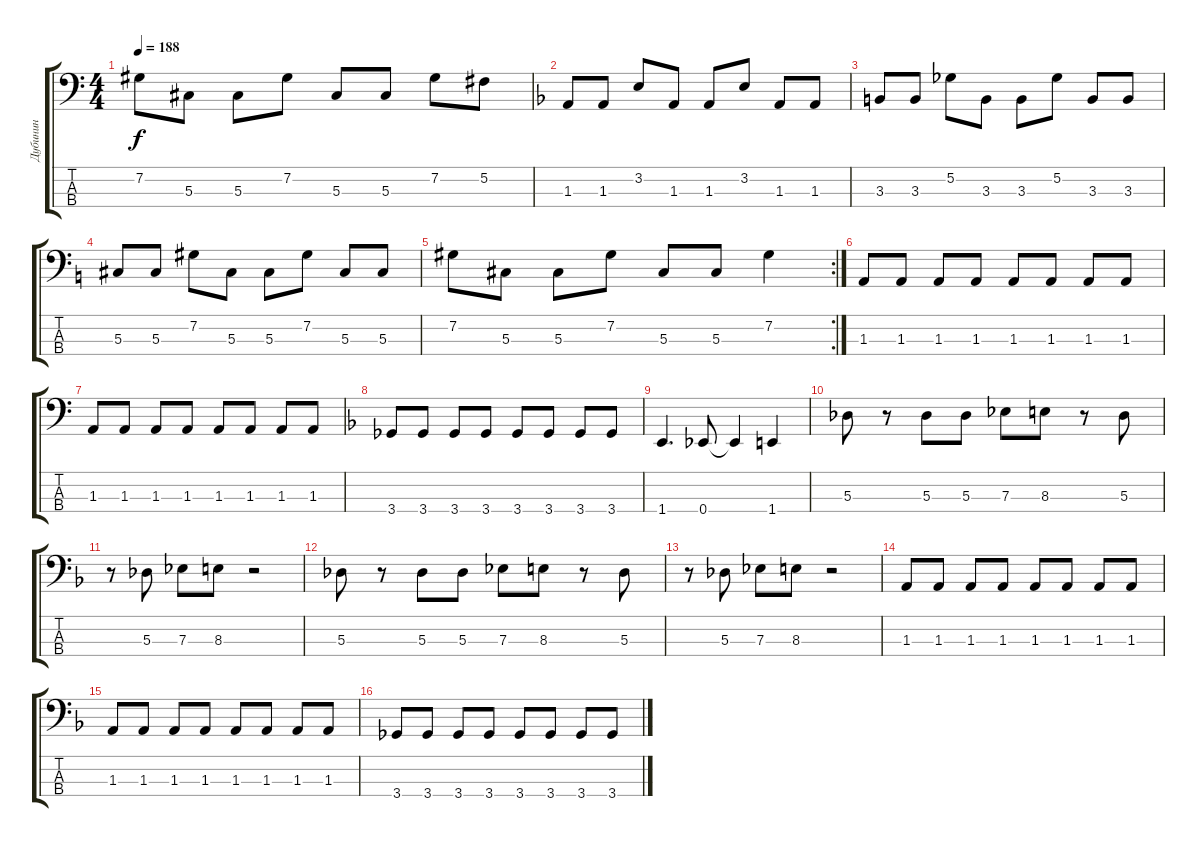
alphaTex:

\track ("Дубинин" "Дубинин") {instrument electricbassfinger}
\staff {score tabs}
\tuning (Gb2 Db2 Ab1 Eb1) {hide}
\ts (4 4)
\tempo 188
\clef f4
\ks c
7.2.8{dy f} 5.3.8 5.3.8 7.2.8 5.3.8 5.3.8 7.2.8 5.2.8 |
\ks f
1.3.8 1.3.8 3.2.8 1.3.8 1.3.8 3.2.8 1.3.8 1.3.8 |
3.3.8 3.3.8 5.2.8 3.3.8 3.3.8 5.2.8 3.3.8 3.3.8 |
\ks c
5.3.8 5.3.8 7.2.8 5.3.8 5.3.8 7.2.8 5.3.8 5.3.8 |
\rc 2
7.2.8 5.3.8 5.3.8 7.2.8 5.3.8 5.3.8 7.2.4 |
1.3.8 1.3.8 1.3.8 1.3.8 1.3.8 1.3.8 1.3.8 1.3.8 |
1.3.8 1.3.8 1.3.8 1.3.8 1.3.8 1.3.8 1.3.8 1.3.8 |
\ks f
3.4.8 3.4.8 3.4.8 3.4.8 3.4.8 3.4.8 3.4.8 3.4.8 |
1.4.4{d} 0.4.8 0.4{t}.4 1.4.4 |
5.3.8 r.8 5.3.8 5.3.8 7.3.8 8.3.8 r.8 5.3.8 |
r.8 5.3.8 7.3.8 8.3.8 r.2 |
5.3.8 r.8 5.3.8 5.3.8 7.3.8 8.3.8 r.8 5.3.8 |
r.8 5.3.8 7.3.8 8.3.8 r.2 |
1.3.8 1.3.8 1.3.8 1.3.8 1.3.8 1.3.8 1.3.8 1.3.8 |
1.3.8 1.3.8 1.3.8 1.3.8 1.3.8 1.3.8 1.3.8 1.3.8 |
3.4.8 3.4.8 3.4.8 3.4.8 3.4.8 3.4.8 3.4.8 3.4.8
